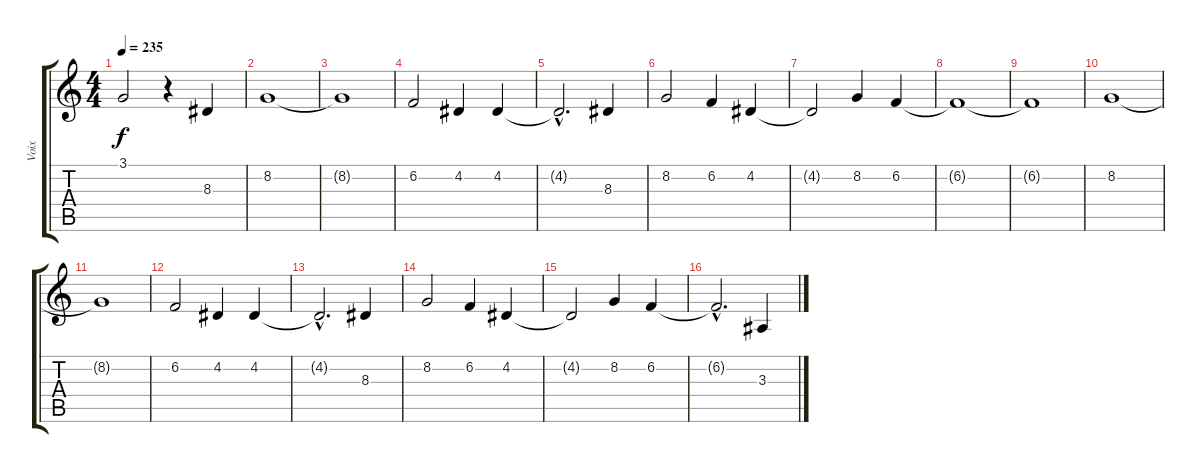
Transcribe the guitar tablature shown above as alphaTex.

\track ("Voix" "Voix") {instrument lead6voice}
\staff {score tabs}
\tuning (E4 B3 G3 D3 A2 E2) {hide}
\ts (4 4)
\tempo 235
\clef g2
\ks c
3.1{t}.2{dy f} r.4 8.3.4 |
8.2.1 |
8.2{t}.1 |
6.2.2 4.2.4 4.2.4 |
4.2{hac t}.2{d} 8.3.4 |
8.2.2 6.2.4 4.2.4 |
4.2{t}.2 8.2.4 6.2.4 |
6.2{t}.1 |
6.2{t}.1 |
8.2.1 |
8.2{t}.1 |
6.2.2 4.2.4 4.2.4 |
4.2{hac t}.2{d} 8.3.4 |
8.2.2 6.2.4 4.2.4 |
4.2{t}.2 8.2.4 6.2.4 |
6.2{hac t}.2{d} 3.3.4
